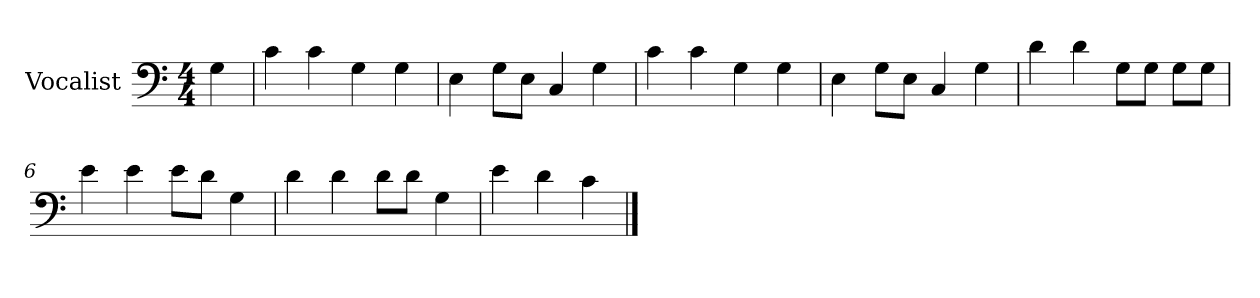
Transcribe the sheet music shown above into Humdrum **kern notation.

**kern
*part1
*staff1
*I"Vocalist
*k[]
*C:
*M4/4
=
4G
=1
4c
4c
4G
4G
=2
4E
8GL
8EJ
4C
4G
=3
4c
4c
4G
4G
=4
4E
8GL
8EJ
4C
4G
=5
4d
4d
8GL
8GJ
8GL
8GJ
=6
4e
4e
8eL
8dJ
4G
=7
4d
4d
8dL
8dJ
4G
=8
4e
4d
4c
==
*-
